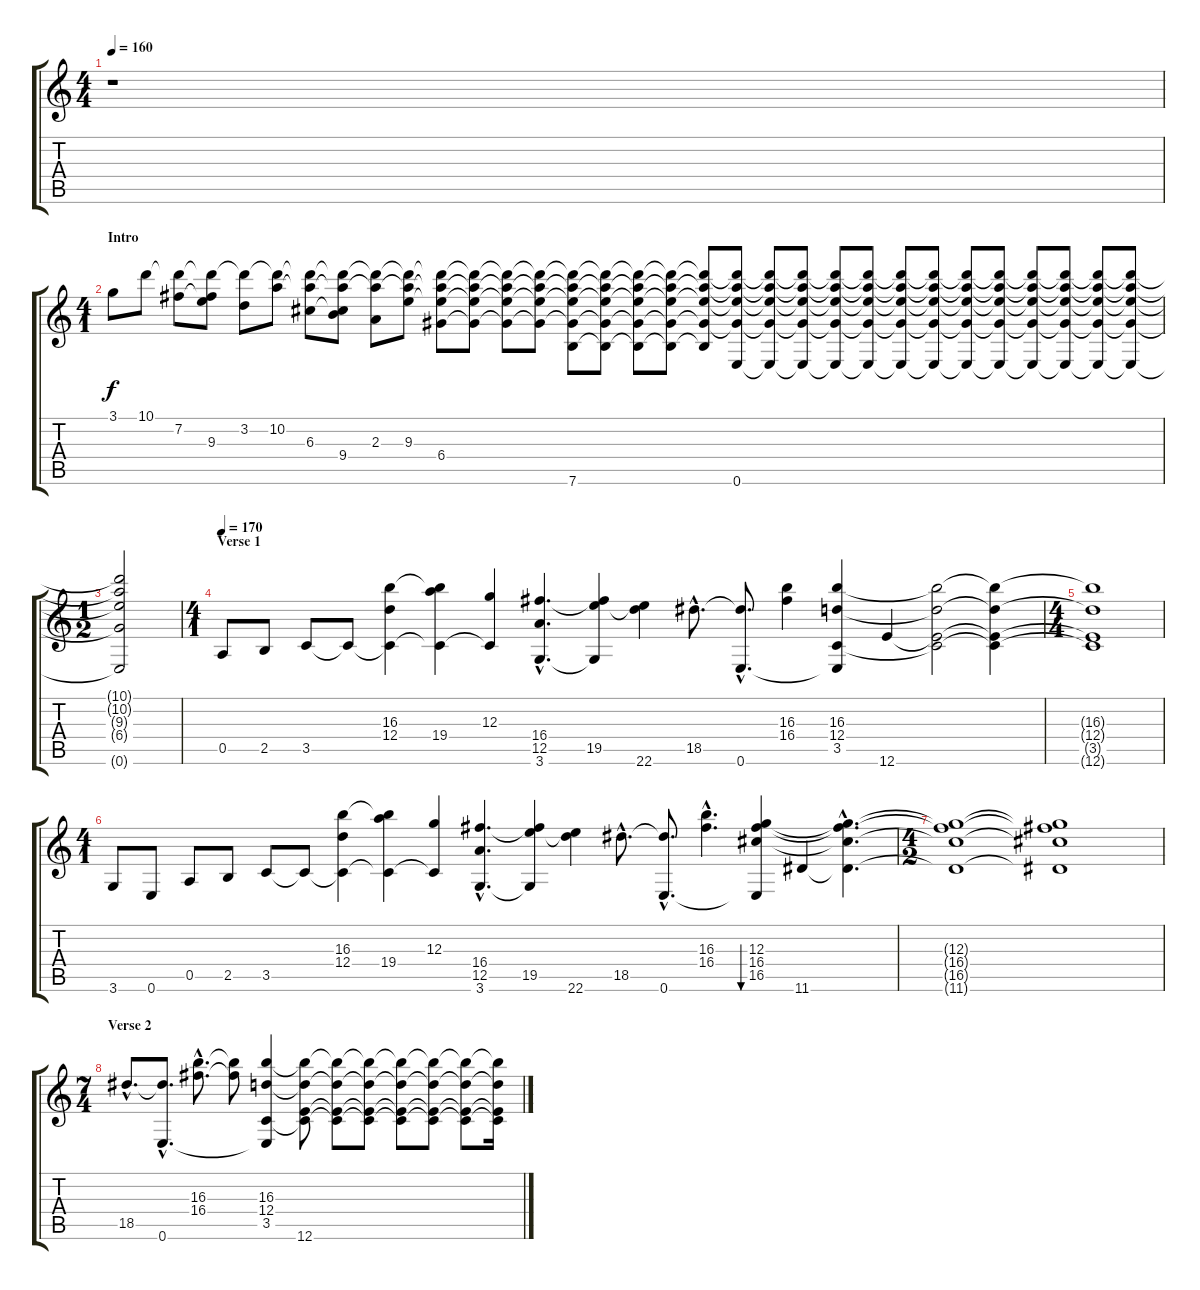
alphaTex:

\track "" {instrument electricbassfinger}
\staff {score tabs}
\tuning (E4 B3 G3 D3 A2 E2) {hide}
\ts (4 4)
\tempo 160
\clef g2
\ks c
r.1{dy f instrument electricbassfinger} |
\ts (4 1)
\section ("" "Intro")
3.1.8 10.1.8 (10.1{t} 7.2).8 (10.1{t} 7.2{t} 9.3).8 (10.1{t} 3.2).8 (10.1{t} 10.2).8 (10.1{t} 10.2{t} 6.3).8 (10.1{t} 10.2{t} 6.3{t} 9.4).8 (10.1{t} 10.2{t} 2.3).8 (10.1{t} 10.2{t} 9.3).8 (10.1{t} 10.2{t} 9.3{t} 6.4).8 (10.1{t} 10.2{t} 9.3{t} 6.4{t}).8 (10.1{t} 10.2{t} 9.3{t} 6.4{t}).8 (10.1{t} 10.2{t} 9.3{t} 6.4{t}).8 (10.1{t} 10.2{t} 9.3{t} 6.4{t} 7.6).8 (10.1{t} 10.2{t} 9.3{t} 6.4{t} 7.6{t}).8 (10.1{t} 10.2{t} 9.3{t} 6.4{t} 7.6{t}).8 (10.1{t} 10.2{t} 9.3{t} 6.4{t} 7.6{t}).8 (10.1{t} 10.2{t} 9.3{t} 6.4{t} 7.6{t}).8 (10.1{t} 10.2{t} 9.3{t} 6.4{t} 0.6).8 (10.1{t} 10.2{t} 9.3{t} 6.4{t} 0.6{t}).8 (10.1{t} 10.2{t} 9.3{t} 6.4{t} 0.6{t}).8 (10.1{t} 10.2{t} 9.3{t} 6.4{t} 0.6{t}).8 (10.1{t} 10.2{t} 9.3{t} 6.4{t} 0.6{t}).8 (10.1{t} 10.2{t} 9.3{t} 6.4{t} 0.6{t}).8 (10.1{t} 10.2{t} 9.3{t} 6.4{t} 0.6{t}).8 (10.1{t} 10.2{t} 9.3{t} 6.4{t} 0.6{t}).8 (10.1{t} 10.2{t} 9.3{t} 6.4{t} 0.6{t}).8 (10.1{t} 10.2{t} 9.3{t} 6.4{t} 0.6{t}).8 (10.1{t} 10.2{t} 9.3{t} 6.4{t} 0.6{t}).8 (10.1{t} 10.2{t} 9.3{t} 6.4{t} 0.6{t}).8 (10.1{t} 10.2{t} 9.3{t} 6.4{t} 0.6{t}).8 |
\ts (1 2)
(10.1{t} 10.2{t} 9.3{t} 6.4{t} 0.6{t}).2 |
\ts (4 1)
\section ("" "Verse 1")
\tempo 170
0.5.8 2.5.8 3.5.8 3.5{t}.8 (16.3 12.4 3.5{t}).4 (16.3{t} 19.4 3.5{t}).4 (12.3 3.5{t}).4 (16.4{hac} 12.5{hac} 3.6{hac}).4{d} (16.4{t} 19.5 3.6{t}).4 (19.5{t} 22.6).4 18.5{hac}.8{d} (18.5{hac t} 0.6{hac}).8{d} (16.3 16.4).4 (16.3 12.4 3.5 0.6{t}).4 12.6.4 (16.3{t} 12.4{t} 3.5{t} 12.6{t}).2 (16.3{t} 12.4{t} 3.5{t} 12.6{t}).4 |
\ts (4 4)
(16.3{t} 12.4{t} 3.5{t} 12.6{t}).1 |
\ts (4 1)
3.6.8 0.6.8 0.5.8 2.5.8 3.5.8 3.5{t}.8 (16.3 12.4 3.5{t}).4 (16.3{t} 19.4 3.5{t}).4 (12.3 3.5{t}).4 (16.4{hac} 12.5{hac} 3.6{hac}).4{d} (16.4{t} 19.5 3.6{t}).4 (19.5{t} 22.6).4 18.5{hac}.8{d} (18.5{hac t} 0.6{hac}).8{d} (16.3{hac} 16.4{hac}).4{d} (12.3 16.4 16.5 0.6{t}).4{bu 60} 11.6.4 (12.3{hac t} 16.4{hac t} 16.5{hac t} 11.6{hac t}).4{d} |
\ts (4 2)
(12.3{t} 16.4{t} 16.5{t} 11.6{t}).1 (12.3{t} 16.4{t} 16.5{t} 11.6{t}).1 |
\ts (7 4)
\section ("" "Verse 2")
18.5{hac}.8{d} (18.5{hac t} 0.6{hac}).8{d} (16.3{hac} 16.4{hac}).8{d} (16.3{t} 16.4{t}).8 (16.3 12.4 3.5 0.6{t}).4 (16.3{t} 12.4{t} 3.5{t} 12.6).8 (16.3{t} 12.4{t} 3.5{t} 12.6{t}).8 (16.3{t} 12.4{t} 3.5{t} 12.6{t}).8 (16.3{t} 12.4{t} 3.5{t} 12.6{t}).8 (16.3{t} 12.4{t} 3.5{t} 12.6{t}).8 (16.3{t} 12.4{t} 3.5{t} 12.6{t}).8 (16.3{t} 12.4{t} 3.5{t} 12.6{t}).16
